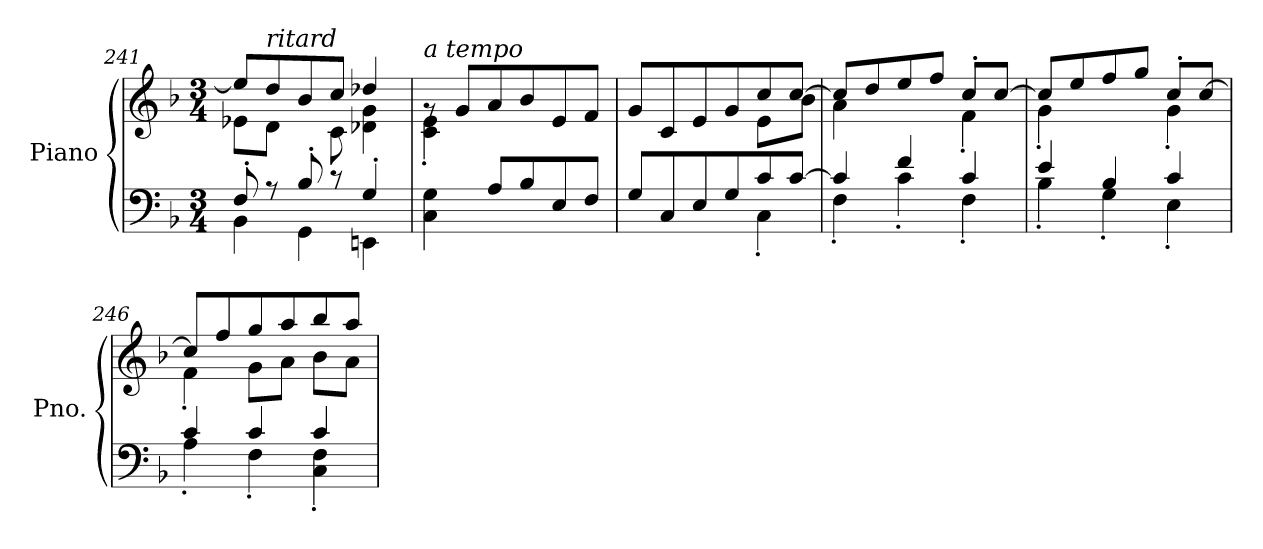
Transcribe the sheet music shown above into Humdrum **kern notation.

**kern	**kern
*part1	*part1
*staff2	*staff1
*I"Piano	*
*I'Pno.	*
*clefF4	*clefG2
*k[b-]	*k[b-]
*M3/4	*M3/4
=241	=241
*^	*^
8F'/	4BB-\	8ee-/L]	8e-X\L
!	!	!LO:TX:a:i:t=ritard	!
8r	.	8dd/	8d\J
8B-'/	4GG\	8b-/	8ryy
8r	.	8cc/J	8c\
4G'/	4EEn\	4dd-X/	4d-X\ 4g\
!!LO:LB:g=z	!!
=242	=242	=242	=242
!	!	!LO:TX:a:i:t=a tempo	!
*v	*v	*	*
4C\ 4G\	8rg	4c\' 4e\'
.	8g/L	.
8A/L	8a/	2rgyy
8B-/	8b-/	.
8E/	8e/	.
8F/J	8f/J	.
=243	=243	=243
*^	*	*
8G/L	2ryy	8g/L	2reyy
8C/	.	8c/	.
8E/	.	8e/	.
8G/	.	8g/	.
8c/	4C'\	8cc/	8e\L
[8c/J	.	[8cc/J	8b-\J
=244	=244	=244	=244
4c/]	4F'\	8cc/L]	4a\
.	.	8dd/	.
4f/	4c'\	8ee/	4ryy
.	.	8ff/J	.
4c/	4F'\	8cc'/L	4f'\
.	.	[8cc/J	.
=245	=245	=245	=245
4e/	4B-'\	8cc/L]	4g'\
.	.	8ee/	.
4B-/	4G'\	8ff/	4ryy
.	.	8gg/J	.
4c/	4E'\	8cc'/L	4g'\
.	.	[8cc/J	.
=246	=246	=246	=246
4c/	4A'\	8cc/L]	4f'\
.	.	8ff/	.
4c/	4F'\	8gg/	8g\L
.	.	8aa/	8a\J
4c/	4C\' 4F\'	8bb-/	8b-\L
.	.	8aa/J	8a\J
*v	*v	*	*
*	*v	*v
=	=
*-	*-
